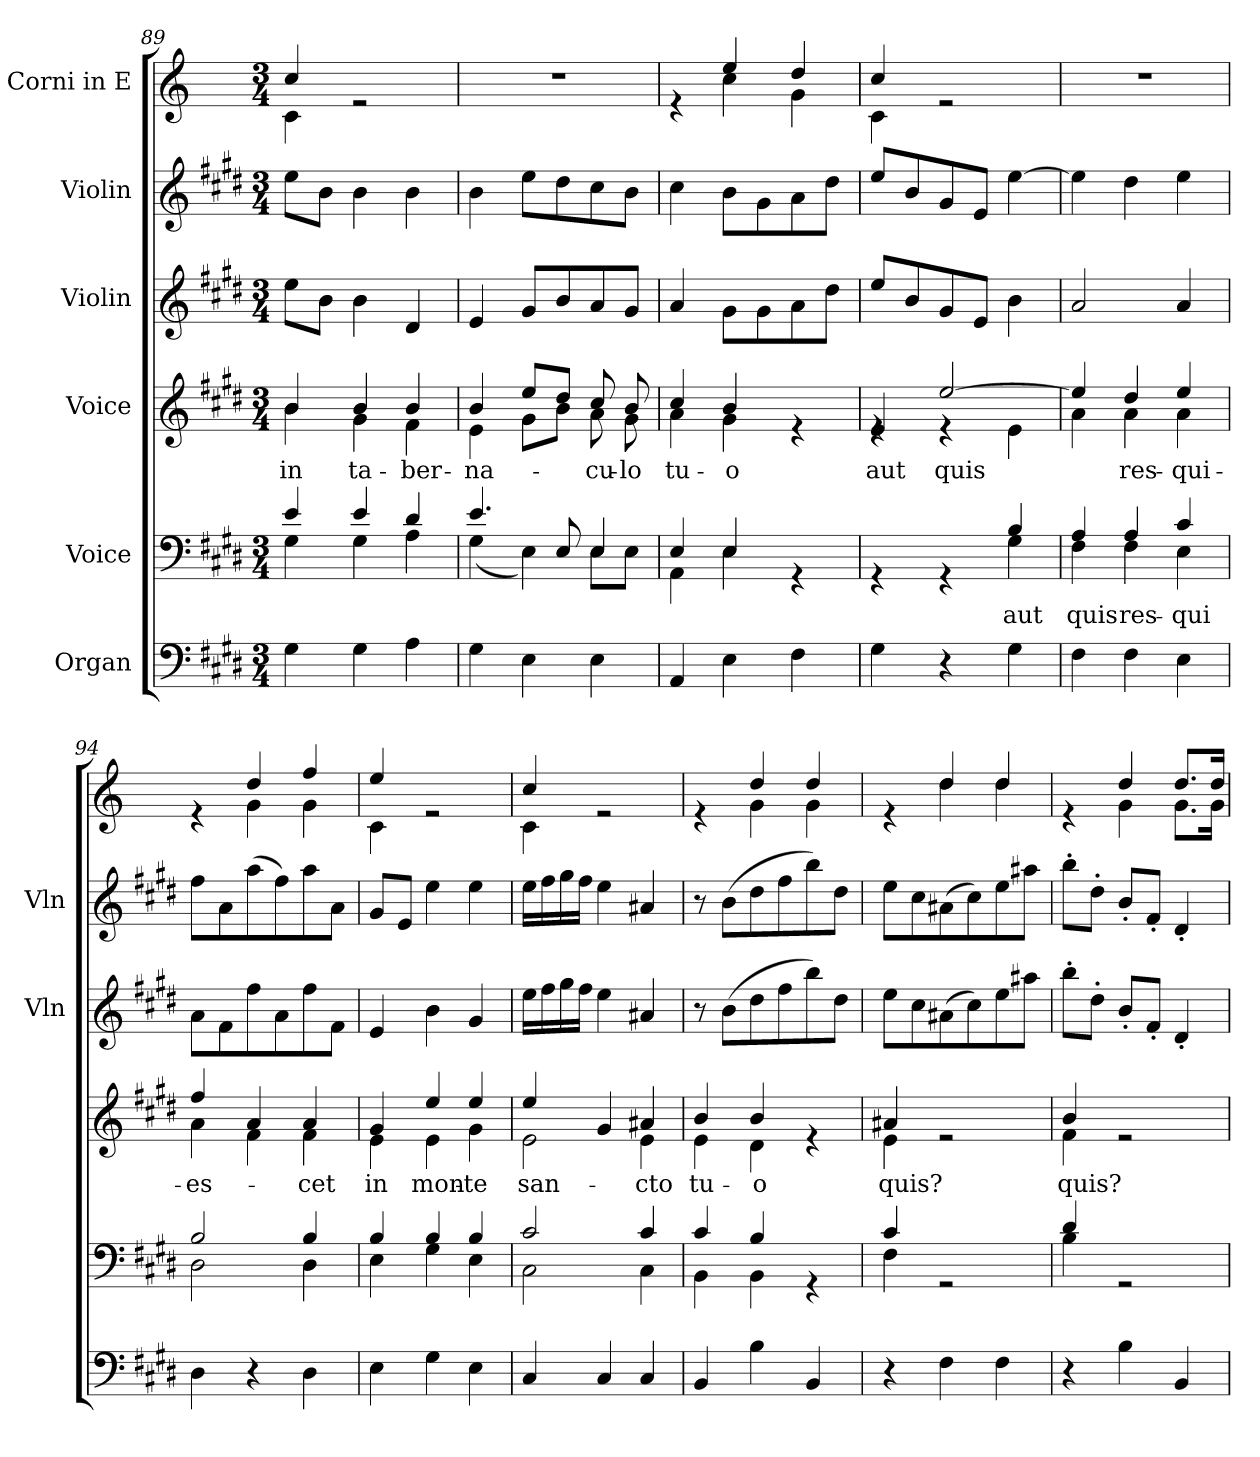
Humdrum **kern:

**kern	**kern	**text	**kern	**text	**kern	**kern	**kern
*part6	*part5	*part5	*part4	*part4	*part3	*part2	*part1
*staff6	*staff5	*staff5	*staff4	*staff4	*staff3	*staff2	*staff1
*I"Organ	*I"Voice	*	*I"Voice	*	*I"Violin	*I"Violin	*I"Corni in E
*	*	*	*	*	*I'Vln	*I'Vln	*
!!LO:LB:g=z
*clefF4	*clefF4	*	*clefG2	*	*clefG2	*clefG2	*clefG2
*	*	*	*	*	*	*	*ITrd5c8
*k[f#c#g#d#]	*k[f#c#g#d#]	*	*k[f#c#g#d#]	*	*k[f#c#g#d#]	*k[f#c#g#d#]	*k[f#c#g#d#]
*M3/4	*M3/4	*	*M3/4	*	*M3/4	*M3/4	*M3/4
=89	=89	=89	=89	=89	=89	=89	=89
*	*^	*	*	*	*	*	*
!	!	!	!	!	!LO:LY:b	!	!	!
*	*	*	*	*^	*	*	*	*^
4G#\	4e/	4G#\	.	4b/	4b\	in	8ee\L	8ee\L	4e/	4E\
.	.	.	.	.	.	.	8b\J	8b\J	.	.
!	!	!	!	!	!	!LO:LY:b	!	!	!	!
4G#\	4e/	4G#\	.	4b/	4g#\	ta-	4b\	4b\	2re	2ryy
!	!	!	!	!	!	!LO:LY:b	!	!	!	!
4A\	4d#/	4A\	.	4b/	4f#\	-ber-	4d#/	4b\	.	.
*	*	*	*	*	*	*	*	*	*v	*v
=90	=90	=90	=90	=90	=90	=90	=90	=90	=90
!	!	!	!	!	!	!LO:LY:b	!	!	!
4G#\	4.e/	(4G#\	.	4b/	4e\	-na-	4e/	4b\	2.r
4E\	.	4E\)	.	8ee/L	8g#\L	.	8g#/L	8ee\L	.
.	8E/	.	.	8dd#/J	8b\J	.	8b/	8dd#\	.
!	!	!	!	!	!	!LO:LY:b	!	!	!
4E\	4E/	8E\L	.	8cc#/	8a\	-cu-	8a/	8cc#\	.
!	!	!	!	!	!	!LO:LY:b	!	!	!
.	.	8E\J	.	8b/	8g#\	-lo	8g#/J	8b\J	.
=91	=91	=91	=91	=91	=91	=91	=91	=91	=91
!	!	!	!	!	!	!LO:LY:b	!	!	!
*	*	*	*	*	*	*	*	*	*^
4AA/	4E/	4AA\	.	4cc#/	4a\	tu-	4a/	4cc#\	4re	4ryy
!	!	!	!	!	!	!LO:LY:b	!	!	!	!
4E\	4E/	4E\	.	4b/	4g#\	-o	8g#\L	8b\L	4g#/	4e\
.	.	.	.	.	.	.	8g#\	8g#\	.	.
4F#\	4rGG	4ryy	.	4re	4ryy	.	8a\	8a\	4f#/	4B\
.	.	.	.	.	.	.	8dd#\J	8dd#\J	.	.
=92	=92	=92	=92	=92	=92	=92	=92	=92	=92	=92
!	!	!	!	!	!	!LO:LY:b	!	!	!	!
4G#\	4rGG	2ryy	.	4e/	4re	aut	8ee/L	8ee/L	4e/	4E\
.	.	.	.	.	.	.	8b/	8b/	.	.
!	!	!	!	!	!	!LO:LY:b	!	!	!	!
4r	4rGG	.	.	[2ee/	4r	quis	8g#/	8g#/	2re	2ryy
.	.	.	.	.	.	.	8e/J	8e/J	.	.
!	!	!	!LO:LY:b	!	!	!	!	!	!	!
4G#\	4B/	4G#\	aut	.	4e\	.	4b\	[4ee\	.	.
*	*	*	*	*	*	*	*	*	*v	*v
=93	=93	=93	=93	=93	=93	=93	=93	=93	=93
!	!	!	!LO:LY:b	!	!	!	!	!	!
4F#\	4A/	4F#\	quis	4ee/]	4a\	.	2a/	4ee\]	2.r
!	!	!	!LO:LY:b	!	!	!LO:LY:b	!	!	!
4F#\	4A/	4F#\	res-	4dd#/	4a\	res-	.	4dd#\	.
!	!	!	!LO:LY:b	!	!	!LO:LY:b	!	!	!
4E\	4c#/	4E\	-qui	4ee/	4a\	-qui-	4a/	4ee\	.
=94	=94	=94	=94	=94	=94	=94	=94	=94	=94
!	!	!	!	!	!	!LO:LY:b	!	!	!
*	*	*	*	*	*	*	*	*	*^
4D#\	2B/	2D#\	.	4ff#/	4a\	-es-	8a\L	8ff#\L	4re	4ryy
.	.	.	.	.	.	.	8f#\	8a\	.	.
4r	.	.	.	4a/	4f#\	.	8ff#\	(8aa\	4f#/	4B\
.	.	.	.	.	.	.	8a\	8ff#\)	.	.
!	!	!	!	!	!	!LO:LY:b	!	!	!	!
4D#\	4B/	4D#\	.	4a/	4f#\	-cet	8ff#\	8aa\	4a/	4B\
.	.	.	.	.	.	.	8f#\J	8a\J	.	.
!!LO:PB:g=z	!!
=95	=95	=95	=95	=95	=95	=95	=95	=95	=95	=95
!	!	!	!	!	!	!LO:LY:b	!	!	!	!
4E\	4B/	4E\	.	4g#/	4e\	in	4e/	8g#/L	4g#/	4E\
.	.	.	.	.	.	.	.	8e/J	.	.
!	!	!	!	!	!	!LO:LY:b	!	!	!	!
4G#\	4B/	4G#\	.	4ee/	4e\	mon-	4b\	4ee\	2re	2ryy
!	!	!	!	!	!	!LO:LY:b	!	!	!	!
4E\	4B/	4E\	.	4ee/	4g#\	-te	4g#/	4ee\	.	.
=96	=96	=96	=96	=96	=96	=96	=96	=96	=96	=96
!	!	!	!	!	!	!LO:LY:b	!	!	!	!
4C#/	2c#/	2C#\	.	4ee/	2e\	san-	16ee\LL	16ee\LL	4e/	4E\
.	.	.	.	.	.	.	16ff#\	16ff#\	.	.
.	.	.	.	.	.	.	16gg#\	16gg#\	.	.
.	.	.	.	.	.	.	16ff#\JJ	16ff#\JJ	.	.
4C#/	.	.	.	4g#/	.	.	4ee\	4ee\	2re	2ryy
!	!	!	!	!	!	!LO:LY:b	!	!	!	!
4C#/	4c#/	4C#\	.	4a#X/	4e\	-cto	4a#X/	4a#X/	.	.
=97	=97	=97	=97	=97	=97	=97	=97	=97	=97	=97
!	!	!	!	!	!	!LO:LY:b	!	!	!	!
4BB/	4c#/	4BB\	.	4b/	4e\	tu-	8r	8r	4re	4ryy
.	.	.	.	.	.	.	(8b\L	(8b\L	.	.
!	!	!	!	!	!	!LO:LY:b	!	!	!	!
4B\	4B/	4BB\	.	4b/	4d#\	-o	8dd#\	8dd#\	4f#/	4B\
.	.	.	.	.	.	.	8ff#\	8ff#\	.	.
4BB/	4rGG	4ryy	.	4re	4ryy	.	8bb\)	8bb\)	4f#/	4B\
.	.	.	.	.	.	.	8dd#\J	8dd#\J	.	.
=98	=98	=98	=98	=98	=98	=98	=98	=98	=98	=98
!	!	!	!	!	!	!LO:LY:b	!	!	!	!
4r	4c#/	4F#\	.	4a#X/	4e\	quis?	8ee\L	8ee\L	4re	4ryy
.	.	.	.	.	.	.	8cc#\	8cc#\	.	.
4F#\	2rGG	2ryy	.	2re	2ryy	.	(8a#X\	(8a#X\	4f#/	4f#\
.	.	.	.	.	.	.	8cc#\)	8cc#\)	.	.
4F#\	.	.	.	.	.	.	8ee\	8ee\	4f#/	4f#\
.	.	.	.	.	.	.	8aa#X\J	8aa#X\J	.	.
=99	=99	=99	=99	=99	=99	=99	=99	=99	=99	=99
!	!	!	!	!	!	!LO:LY:b	!	!	!	!
4r	4d#/	4B\	.	4b/	4f#\	quis?	8bb'\L	8bb'\L	4re	4ryy
.	.	.	.	.	.	.	8dd#'\J	8dd#'\J	.	.
4B\	2rGG	2ryy	.	2re	2ryy	.	8b'/L	8b'/L	4f#/	4B\
.	.	.	.	.	.	.	8f#'/J	8f#'/J	.	.
4BB/	.	.	.	.	.	.	4d#'/	4d#'/	8.f#/L	8.B\L
.	.	.	.	.	.	.	.	.	16f#/Jk	16B\Jk
*	*v	*v	*	*	*	*	*	*	*v	*v
*	*	*	*v	*v	*	*	*	*
=	=	=	=	=	=	=	=
*-	*-	*-	*-	*-	*-	*-	*-
